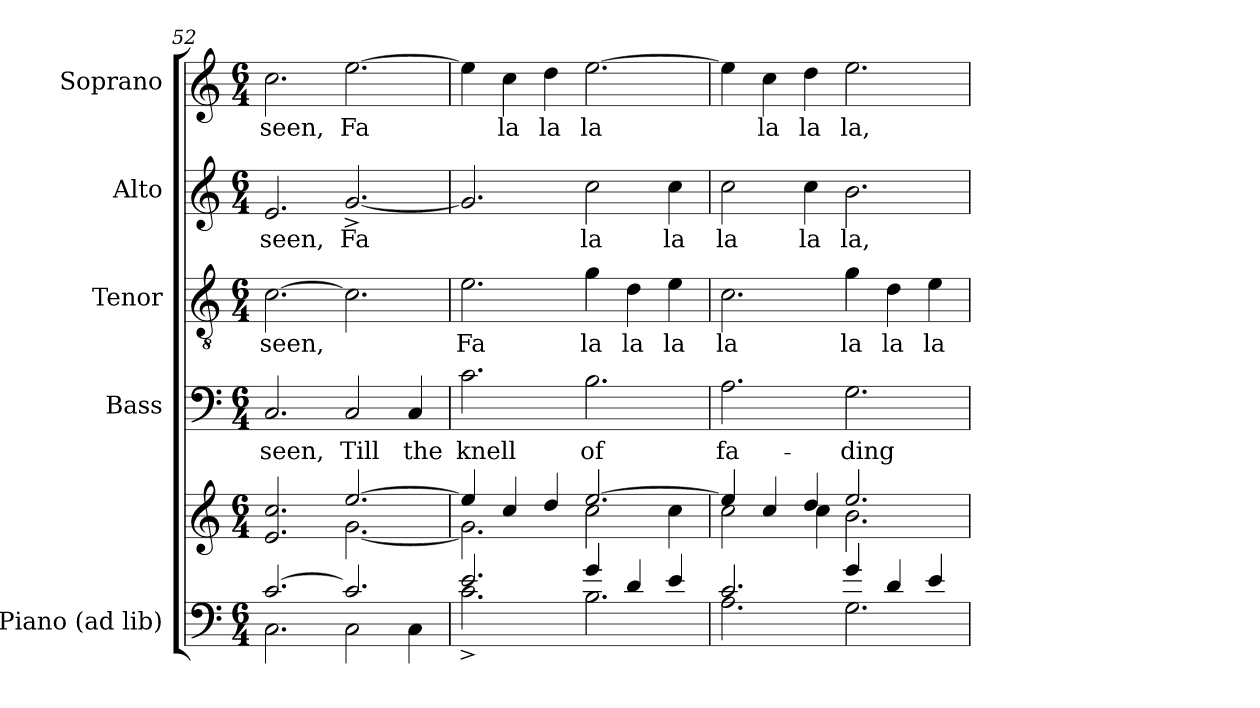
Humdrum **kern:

**kern	**kern	**kern	**text	**kern	**text	**kern	**text	**kern	**text
*part5	*part5	*part4	*part4	*part3	*part3	*part2	*part2	*part1	*part1
*staff6	*staff5	*staff4	*staff4	*staff3	*staff3	*staff2	*staff2	*staff1	*staff1
*I"Piano (ad lib)	*	*I"Bass	*	*I"Tenor	*	*I"Alto	*	*I"Soprano	*
*I'Pno.	*	*I'B.	*	*I'T.	*	*I'A.	*	*I'S.	*
*clefF4	*clefG2	*clefF4	*	*clefGv2	*	*clefG2	*	*clefG2	*
*	*	*	*	*ITrd7c12	*	*	*	*	*
*k[]	*k[]	*k[]	*	*k[]	*	*k[]	*	*k[]	*
*C:	*C:	*C:	*	*C:	*	*C:	*	*C:	*
*M6/4	*M6/4	*M6/4	*	*M6/4	*	*M6/4	*	*M6/4	*
=52	=52	=52	=52	=52	=52	=52	=52	=52	=52
*^	*^	*	*	*	*	*	*	*	*
!	!	!	!	!	!LO:LY:b:color=#000000	!	!	!	!	!	!
!	!	!	!	!	!	!	!LO:LY:b:color=#000000	!	!	!	!
!	!	!	!	!	!	!	!	!	!LO:LY:b:color=#000000	!	!
!	!	!	!	!	!	!	!	!	!	!	!LO:LY:b:color=#000000
[>2.ci/	2.Ci\	2.ei/ 2.cci	2.ryy	2.Ci/	seen,	[>2.Ci\	seen,	2.ei/	seen,	2.cci\	seen,
!	!	!	!	!	!LO:LY:b:color=#000000	!	!	!	!	!	!
!	!	!	!	!	!	!	!	!	!LO:LY:b:color=#000000	!	!
!	!	!	!	!	!	!	!	!	!	!	!LO:LY:b:color=#000000
2.ci/]	2Ci\	[>2.eei/	[<2.gi\	2Ci/	Till	2.Ci\]	.	[<2.g^i/	Fa	[>2.eei\	Fa
!	!	!	!	!	!LO:LY:b:color=#000000	!	!	!	!	!	!
.	4Ci\	.	.	4Ci/	the	.	.	.	.	.	.
=53	=53	=53	=53	=53	=53	=53	=53	=53	=53	=53	=53
!	!	!	!	!	!LO:LY:b:color=#000000	!	!	!	!	!	!
!	!	!	!	!	!	!	!LO:LY:b:color=#000000	!	!	!	!
2.ei/	2.c^i\	4eei/]	2.gi\]	2.ci\	knell	2.Ei\	Fa	2.gi/]	.	4eei\]	.
!	!	!	!	!	!	!	!	!	!	!	!LO:LY:b:color=#000000
.	.	4cci/	.	.	.	.	.	.	.	4cci\	la
!	!	!	!	!	!	!	!	!	!	!	!LO:LY:b:color=#000000
.	.	4ddi/	.	.	.	.	.	.	.	4ddi\	la
!	!	!	!	!	!LO:LY:b:color=#000000	!	!	!	!	!	!
!	!	!	!	!	!	!	!LO:LY:b:color=#000000	!	!	!	!
!	!	!	!	!	!	!	!	!	!LO:LY:b:color=#000000	!	!
!	!	!	!	!	!	!	!	!	!	!	!LO:LY:b:color=#000000
4gi/	2.Bi\	[>2.eei/	2cci\	2.Bi\	of	4Gi\	la	2cci\	la	[>2.eei\	la
!	!	!	!	!	!	!	!LO:LY:b:color=#000000	!	!	!	!
4di/	.	.	.	.	.	4Di\	la	.	.	.	.
!	!	!	!	!	!	!	!LO:LY:b:color=#000000	!	!	!	!
!	!	!	!	!	!	!	!	!	!LO:LY:b:color=#000000	!	!
4ei/	.	.	4cci\	.	.	4Ei\	la	4cci\	la	.	.
=54	=54	=54	=54	=54	=54	=54	=54	=54	=54	=54	=54
!	!	!	!	!	!LO:LY:b:color=#000000	!	!	!	!	!	!
!	!	!	!	!	!	!	!LO:LY:b:color=#000000	!	!	!	!
!	!	!	!	!	!	!	!	!	!LO:LY:b:color=#000000	!	!
2.ci/	2.Ai\	4eei/]	2cci\	2.Ai\	fa-	2.Ci\	la	2cci\	la	4eei\]	.
!	!	!	!	!	!	!	!	!	!	!	!LO:LY:b:color=#000000
.	.	4cci/	.	.	.	.	.	.	.	4cci\	la
!	!	!	!	!	!	!	!	!	!LO:LY:b:color=#000000	!	!
!	!	!	!	!	!	!	!	!	!	!	!LO:LY:b:color=#000000
.	.	4ddi/	4cci\	.	.	.	.	4cci\	la	4ddi\	la
!	!	!	!	!	!LO:LY:b:color=#000000	!	!	!	!	!	!
!	!	!	!	!	!	!	!LO:LY:b:color=#000000	!	!	!	!
!	!	!	!	!	!	!	!	!	!LO:LY:b:color=#000000	!	!
!	!	!	!	!	!	!	!	!	!	!	!LO:LY:b:color=#000000
4gi/	2.Gi\	2.eei/	2.bi\	2.Gi\	-ding	4Gi\	la	2.bi\	la,	2.eei\	la,
!	!	!	!	!	!	!	!LO:LY:b:color=#000000	!	!	!	!
4di/	.	.	.	.	.	4Di\	la	.	.	.	.
!	!	!	!	!	!	!	!LO:LY:b:color=#000000	!	!	!	!
4ei/	.	.	.	.	.	4Ei\	la	.	.	.	.
*v	*v	*	*	*	*	*	*	*	*	*	*
*	*v	*v	*	*	*	*	*	*	*	*
=	=	=	=	=	=	=	=	=	=
*-	*-	*-	*-	*-	*-	*-	*-	*-	*-
